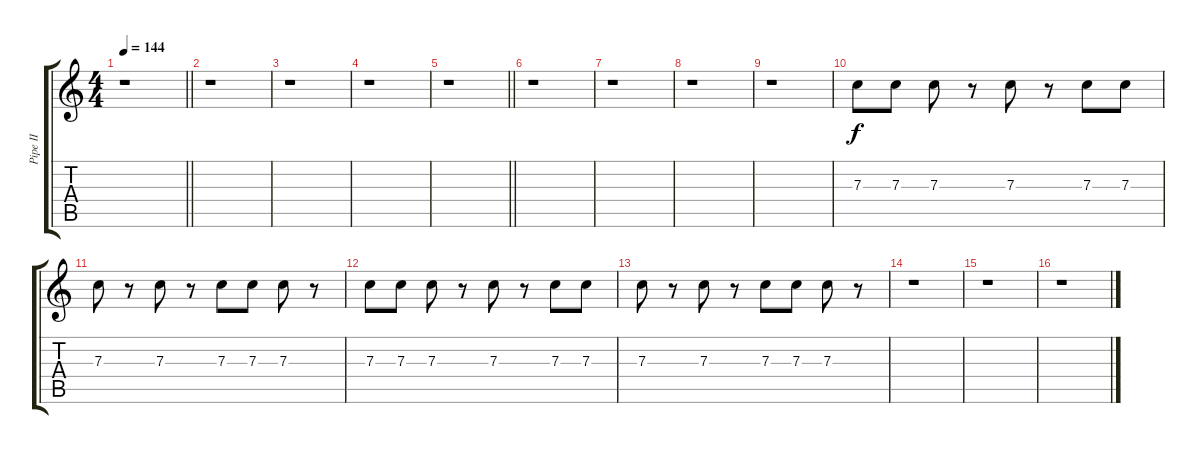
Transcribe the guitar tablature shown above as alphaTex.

\track ("Pipe II" "Pipe II") {instrument oboe}
\staff {score tabs}
\tuning (D5 A4 F4 C4 G3 D3) {hide}
\ts (4 4)
\tempo 144
\clef g2
\barLineRight lightlight
\ks c
r.1{dy mf} |
r.1 |
r.1 |
r.1 |
\barLineRight lightlight
r.1 |
r.1 |
r.1 |
r.1 |
r.1 |
7.3.8{dy f} 7.3.8 7.3.8 r.8 7.3.8 r.8 7.3.8 7.3.8 |
7.3.8 r.8 7.3.8 r.8 7.3.8 7.3.8 7.3.8 r.8 |
7.3.8 7.3.8 7.3.8 r.8 7.3.8 r.8 7.3.8 7.3.8 |
7.3.8 r.8 7.3.8 r.8 7.3.8 7.3.8 7.3.8 r.8 |
r.1 |
r.1 |
r.1
